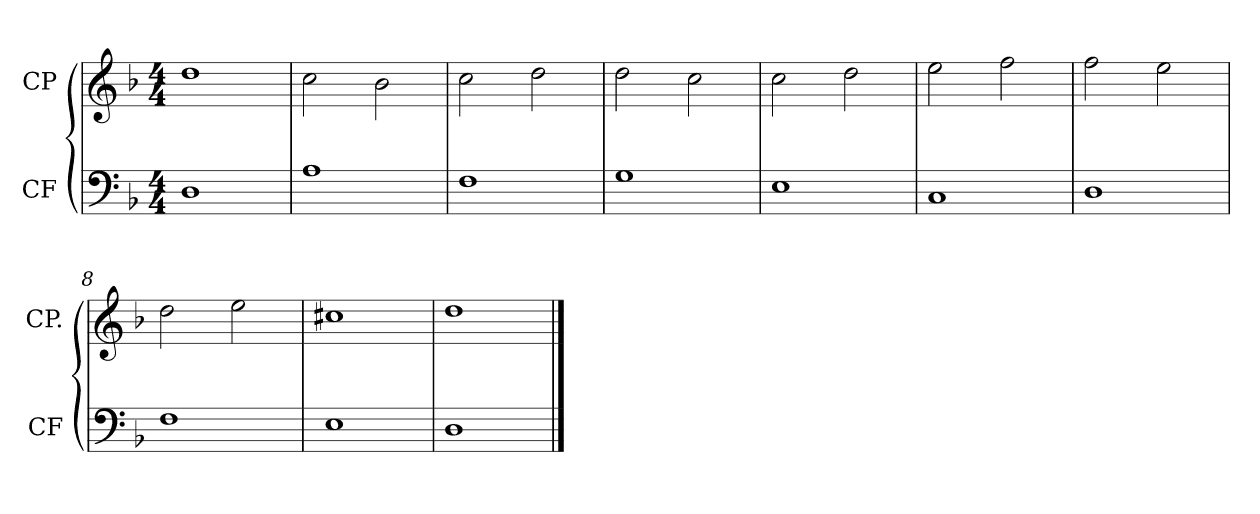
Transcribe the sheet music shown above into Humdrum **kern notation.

**kern	**kern
*part2	*part1
*staff2	*staff1
*I"CF	*I"CP
*I'CF	*I'CP.
*clefF4	*clefG2
*k[b-]	*k[b-]
*d:	*d:
*M4/4	*M4/4
=1	=1
1D	1dd
=2	=2
1A	2cc\
.	2b-\
=3	=3
1F	2cc\
.	2dd\
=4	=4
1G	2dd\
.	2cc\
=5	=5
1E	2cc\
.	2dd\
=6	=6
1C	2ee\
.	2ff\
=7	=7
1D	2ff\
.	2ee\
=8	=8
1F	2dd\
.	2ee\
=9	=9
1E	1cc#X
=10	=10
1D	1dd
==	==
*-	*-
